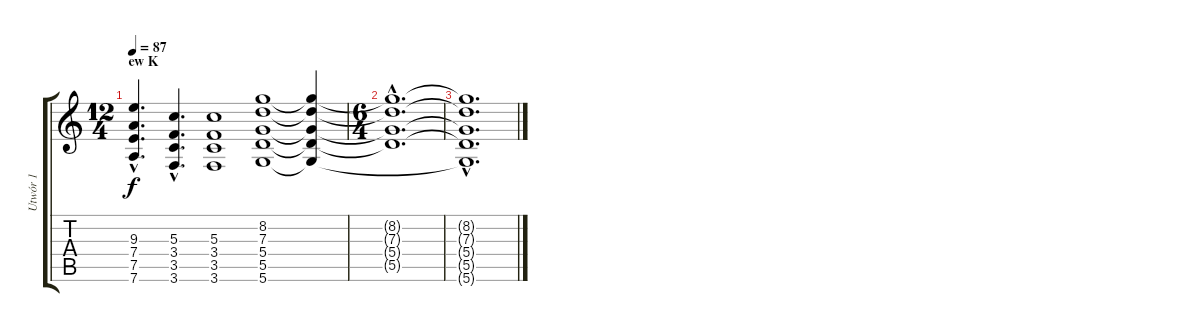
\track ("Utwór 1" "Utwór 1") {instrument distortionguitar}
\staff {score tabs}
\tuning (E4 B3 G3 D3 A2 D2) {hide}
\ts (12 4)
\section ("" "ew K")
\tempo 87
\clef g2
\ks c
(9.3{hac} 7.4{hac} 7.5{hac} 7.6{hac}).4{d dy f volume 12} (5.3{hac} 3.4{hac} 3.5{hac} 3.6{hac}).4{d} (5.3 3.4 3.5 3.6).1 (8.2 7.3 5.4 5.5 5.6).1 (8.2{t} 7.3{t} 5.4{t} 5.5{t} 5.6{t}).4 |
\ts (6 4)
(8.2{hac t} 7.3{hac t} 5.4{hac t} 5.5{hac t}).1{d volume 0} |
(8.2{hac t} 7.3{hac t} 5.4{hac t} 5.5{hac t} 5.6{hac t}).1{d}
